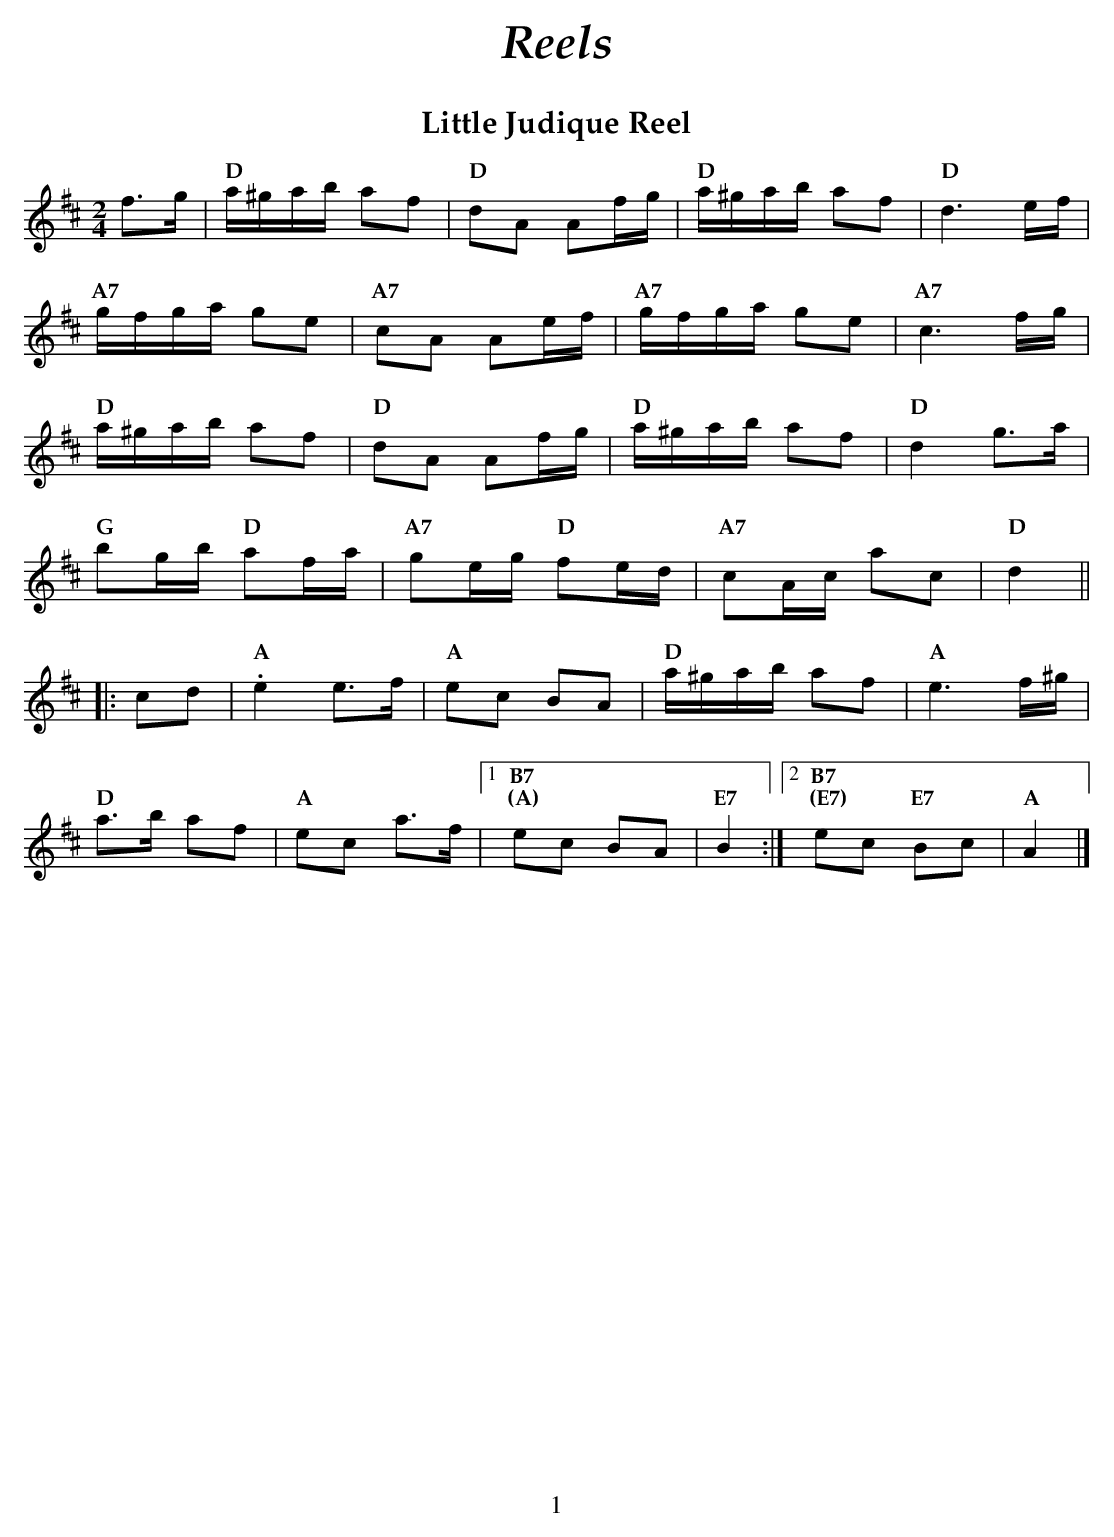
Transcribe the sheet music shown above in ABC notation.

X:1
T:Little Judique Reel
M:2/4
L:1/16
K:D
f3g |\
"D"  a^gab a2f2    | "D"  d2A2 A2fg | "D"  a^gab a2f2 | "D"  d6 ef  |
"A7" gfga  g2e2    | "A7" c2A2 A2ef | "A7" gfga  g2e2 | "A7" c6 fg  |
"D"  a^gab a2f2    | "D"  d2A2 A2fg | "D"  a^gab a2f2 | "D"  d4 g3a |
"G"  b2gb "D" a2fa | "A7" g2eg "D" f2ed |\
"A7" c2Ac     a2c2 | "D"  d4 ||
|:c2d2 |\
"A"  .e4  e3f  | "A" e2c2 B2A2 | "D" a^gab a2f2       | "A" e6 f^g |
"D"  a3b  a2f2 | "A" e2c2 a3f  |1 "B7""(A)" e2c2 B2A2 | "E7" B4   :|2\
"B7""(E7)" e2c2 "E7" B2c2 | "A" A4 |]
